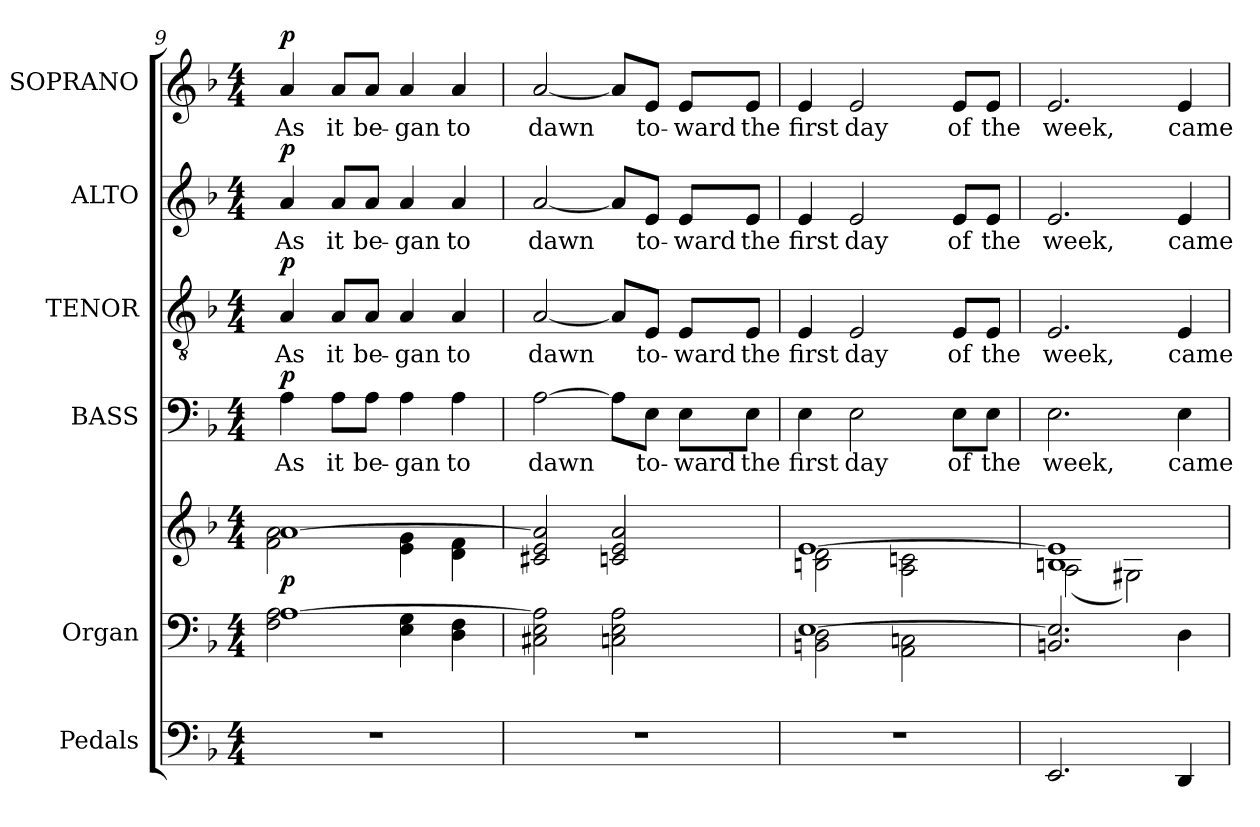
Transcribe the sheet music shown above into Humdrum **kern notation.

**kern	**kern	**kern	**dynam	**kern	**text	**dynam	**kern	**text	**dynam	**kern	**text	**dynam	**kern	**text	**dynam
*part6	*part5	*part5	*part5	*part4	*part4	*part4	*part3	*part3	*part3	*part2	*part2	*part2	*part1	*part1	*part1
*staff7	*staff6	*staff5	*staff5/6	*staff4	*staff4	*staff4	*staff3	*staff3	*staff3	*staff2	*staff2	*staff2	*staff1	*staff1	*staff1
*I"Pedals	*I"Organ	*	*	*I"BASS	*	*	*I"TENOR	*	*	*I"ALTO	*	*	*I"SOPRANO	*	*
*I'Ped.	*I'Org.	*	*	*I'B.	*	*	*I'T.	*	*	*I'A.	*	*	*I'S.	*	*
*clefF4	*clefF4	*clefG2	*	*clefF4	*	*	*clefGv2	*	*	*clefG2	*	*	*clefG2	*	*
*	*	*	*	*	*	*	*ITrd7c12	*	*	*	*	*	*	*	*
*k[b-]	*k[b-]	*k[b-]	*	*k[b-]	*	*	*k[b-]	*	*	*k[b-]	*	*	*k[b-]	*	*
*F:	*F:	*F:	*	*F:	*	*	*F:	*	*	*F:	*	*	*F:	*	*
*M4/4	*M4/4	*M4/4	*	*M4/4	*	*	*M4/4	*	*	*M4/4	*	*	*M4/4	*	*
=9	=9	=9	=9	=9	=9	=9	=9	=9	=9	=9	=9	=9	=9	=9	=9
*	*^	*^	*	*	*	*	*	*	*	*	*	*	*	*	*
!	!	!	!	!	!	!	!LO:LY:b:color=#000000	!	!	!	!	!	!	!	!	!	!
!	!	!	!	!	!	!	!	!	!	!LO:LY:b:color=#000000	!	!	!	!	!	!	!
!	!	!	!	!	!	!	!	!	!	!	!	!	!LO:LY:b:color=#000000	!	!	!	!
!	!	!	!	!	!	!	!	!	!	!	!	!	!	!	!	!LO:LY:b:color=#000000	!
1r	[>1Ai	2Fi\ 2Ai	[>1ai	2fi\ 2ai	p	4Ai\	As	p	4AAi/	As	p	4ai/	As	p	4ai/	As	p
!	!	!	!	!	!	!	!LO:LY:b:color=#000000	!	!	!	!	!	!	!	!	!	!
!	!	!	!	!	!	!	!	!	!	!LO:LY:b:color=#000000	!	!	!	!	!	!	!
!	!	!	!	!	!	!	!	!	!	!	!	!	!LO:LY:b:color=#000000	!	!	!	!
!	!	!	!	!	!	!	!	!	!	!	!	!	!	!	!	!LO:LY:b:color=#000000	!
.	.	.	.	.	.	8Ai\L	it	.	8AAi/L	it	.	8ai/L	it	.	8ai/L	it	.
!	!	!	!	!	!	!	!LO:LY:b:color=#000000	!	!	!	!	!	!	!	!	!	!
!	!	!	!	!	!	!	!	!	!	!LO:LY:b:color=#000000	!	!	!	!	!	!	!
!	!	!	!	!	!	!	!	!	!	!	!	!	!LO:LY:b:color=#000000	!	!	!	!
!	!	!	!	!	!	!	!	!	!	!	!	!	!	!	!	!LO:LY:b:color=#000000	!
.	.	.	.	.	.	8Ai\J	be-	.	8AAi/J	be-	.	8ai/J	be-	.	8ai/J	be-	.
!	!	!	!	!	!	!	!LO:LY:b:color=#000000	!	!	!	!	!	!	!	!	!	!
!	!	!	!	!	!	!	!	!	!	!LO:LY:b:color=#000000	!	!	!	!	!	!	!
!	!	!	!	!	!	!	!	!	!	!	!	!	!LO:LY:b:color=#000000	!	!	!	!
!	!	!	!	!	!	!	!	!	!	!	!	!	!	!	!	!LO:LY:b:color=#000000	!
.	.	4Ei\ 4Gi	.	4ei\ 4gi	.	4Ai\	-gan	.	4AAi/	-gan	.	4ai/	-gan	.	4ai/	-gan	.
!	!	!	!	!	!	!	!LO:LY:b:color=#000000	!	!	!	!	!	!	!	!	!	!
!	!	!	!	!	!	!	!	!	!	!LO:LY:b:color=#000000	!	!	!	!	!	!	!
!	!	!	!	!	!	!	!	!	!	!	!	!	!LO:LY:b:color=#000000	!	!	!	!
!	!	!	!	!	!	!	!	!	!	!	!	!	!	!	!	!LO:LY:b:color=#000000	!
.	.	4Di\ 4Fi	.	4di\ 4fi	.	4Ai\	to	.	4AAi/	to	.	4ai/	to	.	4ai/	to	.
*	*v	*v	*	*	*	*	*	*	*	*	*	*	*	*	*	*	*
*	*	*v	*v	*	*	*	*	*	*	*	*	*	*	*	*	*
=10	=10	=10	=10	=10	=10	=10	=10	=10	=10	=10	=10	=10	=10	=10	=10
*	*^	*^	*	*	*	*	*	*	*	*	*	*	*	*	*
!	!	!	!	!	!	!	!LO:LY:b:color=#000000	!	!	!	!	!	!	!	!	!	!
*	*v	*v	*	*	*	*	*	*	*	*	*	*	*	*	*	*	*
*	*	*v	*v	*	*	*	*	*	*	*	*	*	*	*	*	*
*	*^	*^	*	*	*	*	*	*	*	*	*	*	*	*	*
!	!	!	!	!	!	!	!	!	!	!LO:LY:b:color=#000000	!	!	!	!	!	!	!
*	*v	*v	*	*	*	*	*	*	*	*	*	*	*	*	*	*	*
*	*	*v	*v	*	*	*	*	*	*	*	*	*	*	*	*	*
*	*^	*^	*	*	*	*	*	*	*	*	*	*	*	*	*
!	!	!	!	!	!	!	!	!	!	!	!	!	!LO:LY:b:color=#000000	!	!	!	!
*	*v	*v	*	*	*	*	*	*	*	*	*	*	*	*	*	*	*
*	*	*v	*v	*	*	*	*	*	*	*	*	*	*	*	*	*
*	*^	*^	*	*	*	*	*	*	*	*	*	*	*	*	*
!	!	!	!	!	!	!	!	!	!	!	!	!	!	!	!	!LO:LY:b:color=#000000	!
*	*v	*v	*	*	*	*	*	*	*	*	*	*	*	*	*	*	*
*	*	*v	*v	*	*	*	*	*	*	*	*	*	*	*	*	*
1r	2C#Xi\ 2Ei 2Ai]	2c#Xi/ 2ei 2ai]	.	[>2Ai\	dawn	.	[<2AAi/	dawn	.	[<2ai/	dawn	.	[<2ai/	dawn	.
.	2Cni\ 2Ei 2Ai	2cni/ 2ei 2ai	.	8Ai\L]	.	.	8AAi/L]	.	.	8ai/L]	.	.	8ai/L]	.	.
!	!	!	!	!	!LO:LY:b:color=#000000	!	!	!	!	!	!	!	!	!	!
!	!	!	!	!	!	!	!	!LO:LY:b:color=#000000	!	!	!	!	!	!	!
!	!	!	!	!	!	!	!	!	!	!	!LO:LY:b:color=#000000	!	!	!	!
!	!	!	!	!	!	!	!	!	!	!	!	!	!	!LO:LY:b:color=#000000	!
.	.	.	.	8Ei\J	to-	.	8EEi/J	to-	.	8ei/J	to-	.	8ei/J	to-	.
!	!	!	!	!	!LO:LY:b:color=#000000	!	!	!	!	!	!	!	!	!	!
!	!	!	!	!	!	!	!	!LO:LY:b:color=#000000	!	!	!	!	!	!	!
!	!	!	!	!	!	!	!	!	!	!	!LO:LY:b:color=#000000	!	!	!	!
!	!	!	!	!	!	!	!	!	!	!	!	!	!	!LO:LY:b:color=#000000	!
.	.	.	.	8Ei\L	-ward	.	8EEi/L	-ward	.	8ei/L	-ward	.	8ei/L	-ward	.
!	!	!	!	!	!LO:LY:b:color=#000000	!	!	!	!	!	!	!	!	!	!
!	!	!	!	!	!	!	!	!LO:LY:b:color=#000000	!	!	!	!	!	!	!
!	!	!	!	!	!	!	!	!	!	!	!LO:LY:b:color=#000000	!	!	!	!
!	!	!	!	!	!	!	!	!	!	!	!	!	!	!LO:LY:b:color=#000000	!
.	.	.	.	8Ei\J	the	.	8EEi/J	the	.	8ei/J	the	.	8ei/J	the	.
!!LO:PB:g=z
=11	=11	=11	=11	=11	=11	=11	=11	=11	=11	=11	=11	=11	=11	=11	=11
*	*^	*^	*	*	*	*	*	*	*	*	*	*	*	*	*
!	!	!	!	!	!	!	!LO:LY:b:color=#000000	!	!	!	!	!	!	!	!	!	!
!	!	!	!	!	!	!	!	!	!	!LO:LY:b:color=#000000	!	!	!	!	!	!	!
!	!	!	!	!	!	!	!	!	!	!	!	!	!LO:LY:b:color=#000000	!	!	!	!
!	!	!	!	!	!	!	!	!	!	!	!	!	!	!	!	!LO:LY:b:color=#000000	!
1r	[>1Ei	2BBni\ 2Di	[>1ei	2Bni\ 2di	.	4Ei\	first	.	4EEi/	first	.	4ei/	first	.	4ei/	first	.
!	!	!	!	!	!	!	!LO:LY:b:color=#000000	!	!	!	!	!	!	!	!	!	!
!	!	!	!	!	!	!	!	!	!	!LO:LY:b:color=#000000	!	!	!	!	!	!	!
!	!	!	!	!	!	!	!	!	!	!	!	!	!LO:LY:b:color=#000000	!	!	!	!
!	!	!	!	!	!	!	!	!	!	!	!	!	!	!	!	!LO:LY:b:color=#000000	!
.	.	.	.	.	.	2Ei\	day	.	2EEi/	day	.	2ei/	day	.	2ei/	day	.
.	.	2AAi\ 2Cni	.	2Ai\ 2cni	.	.	.	.	.	.	.	.	.	.	.	.	.
!	!	!	!	!	!	!	!LO:LY:b:color=#000000	!	!	!	!	!	!	!	!	!	!
!	!	!	!	!	!	!	!	!	!	!LO:LY:b:color=#000000	!	!	!	!	!	!	!
!	!	!	!	!	!	!	!	!	!	!	!	!	!LO:LY:b:color=#000000	!	!	!	!
!	!	!	!	!	!	!	!	!	!	!	!	!	!	!	!	!LO:LY:b:color=#000000	!
.	.	.	.	.	.	8Ei\L	of	.	8EEi/L	of	.	8ei/L	of	.	8ei/L	of	.
!	!	!	!	!	!	!	!LO:LY:b:color=#000000	!	!	!	!	!	!	!	!	!	!
!	!	!	!	!	!	!	!	!	!	!LO:LY:b:color=#000000	!	!	!	!	!	!	!
!	!	!	!	!	!	!	!	!	!	!	!	!	!LO:LY:b:color=#000000	!	!	!	!
!	!	!	!	!	!	!	!	!	!	!	!	!	!	!	!	!LO:LY:b:color=#000000	!
.	.	.	.	.	.	8Ei\J	the	.	8EEi/J	the	.	8ei/J	the	.	8ei/J	the	.
*	*v	*v	*	*	*	*	*	*	*	*	*	*	*	*	*	*	*
=12	=12	=12	=12	=12	=12	=12	=12	=12	=12	=12	=12	=12	=12	=12	=12	=12
!	!	!	!	!	!	!LO:LY:b:color=#000000	!	!	!	!	!	!	!	!	!	!
!	!	!	!	!	!	!	!	!	!LO:LY:b:color=#000000	!	!	!	!	!	!	!
!	!	!	!	!	!	!	!	!	!	!	!	!LO:LY:b:color=#000000	!	!	!	!
!	!	!	!	!	!	!	!	!	!	!	!	!	!	!	!LO:LY:b:color=#000000	!
2.EEi/	2.BBni/ 2.Ei]	1Bni 1ei]	(2Ai\	.	2.Ei\	week,	.	2.EEi/	week,	.	2.ei/	week,	.	2.ei/	week,	.
.	.	.	2G#Xi\)	.	.	.	.	.	.	.	.	.	.	.	.	.
!	!	!	!	!	!	!LO:LY:b:color=#000000	!	!	!	!	!	!	!	!	!	!
!	!	!	!	!	!	!	!	!	!LO:LY:b:color=#000000	!	!	!	!	!	!	!
!	!	!	!	!	!	!	!	!	!	!	!	!LO:LY:b:color=#000000	!	!	!	!
!	!	!	!	!	!	!	!	!	!	!	!	!	!	!	!LO:LY:b:color=#000000	!
4DDi/	4Di\	.	.	.	4Ei\	came	.	4EEi/	came	.	4ei/	came	.	4ei/	came	.
*	*	*v	*v	*	*	*	*	*	*	*	*	*	*	*	*	*
=	=	=	=	=	=	=	=	=	=	=	=	=	=	=	=
*-	*-	*-	*-	*-	*-	*-	*-	*-	*-	*-	*-	*-	*-	*-	*-
